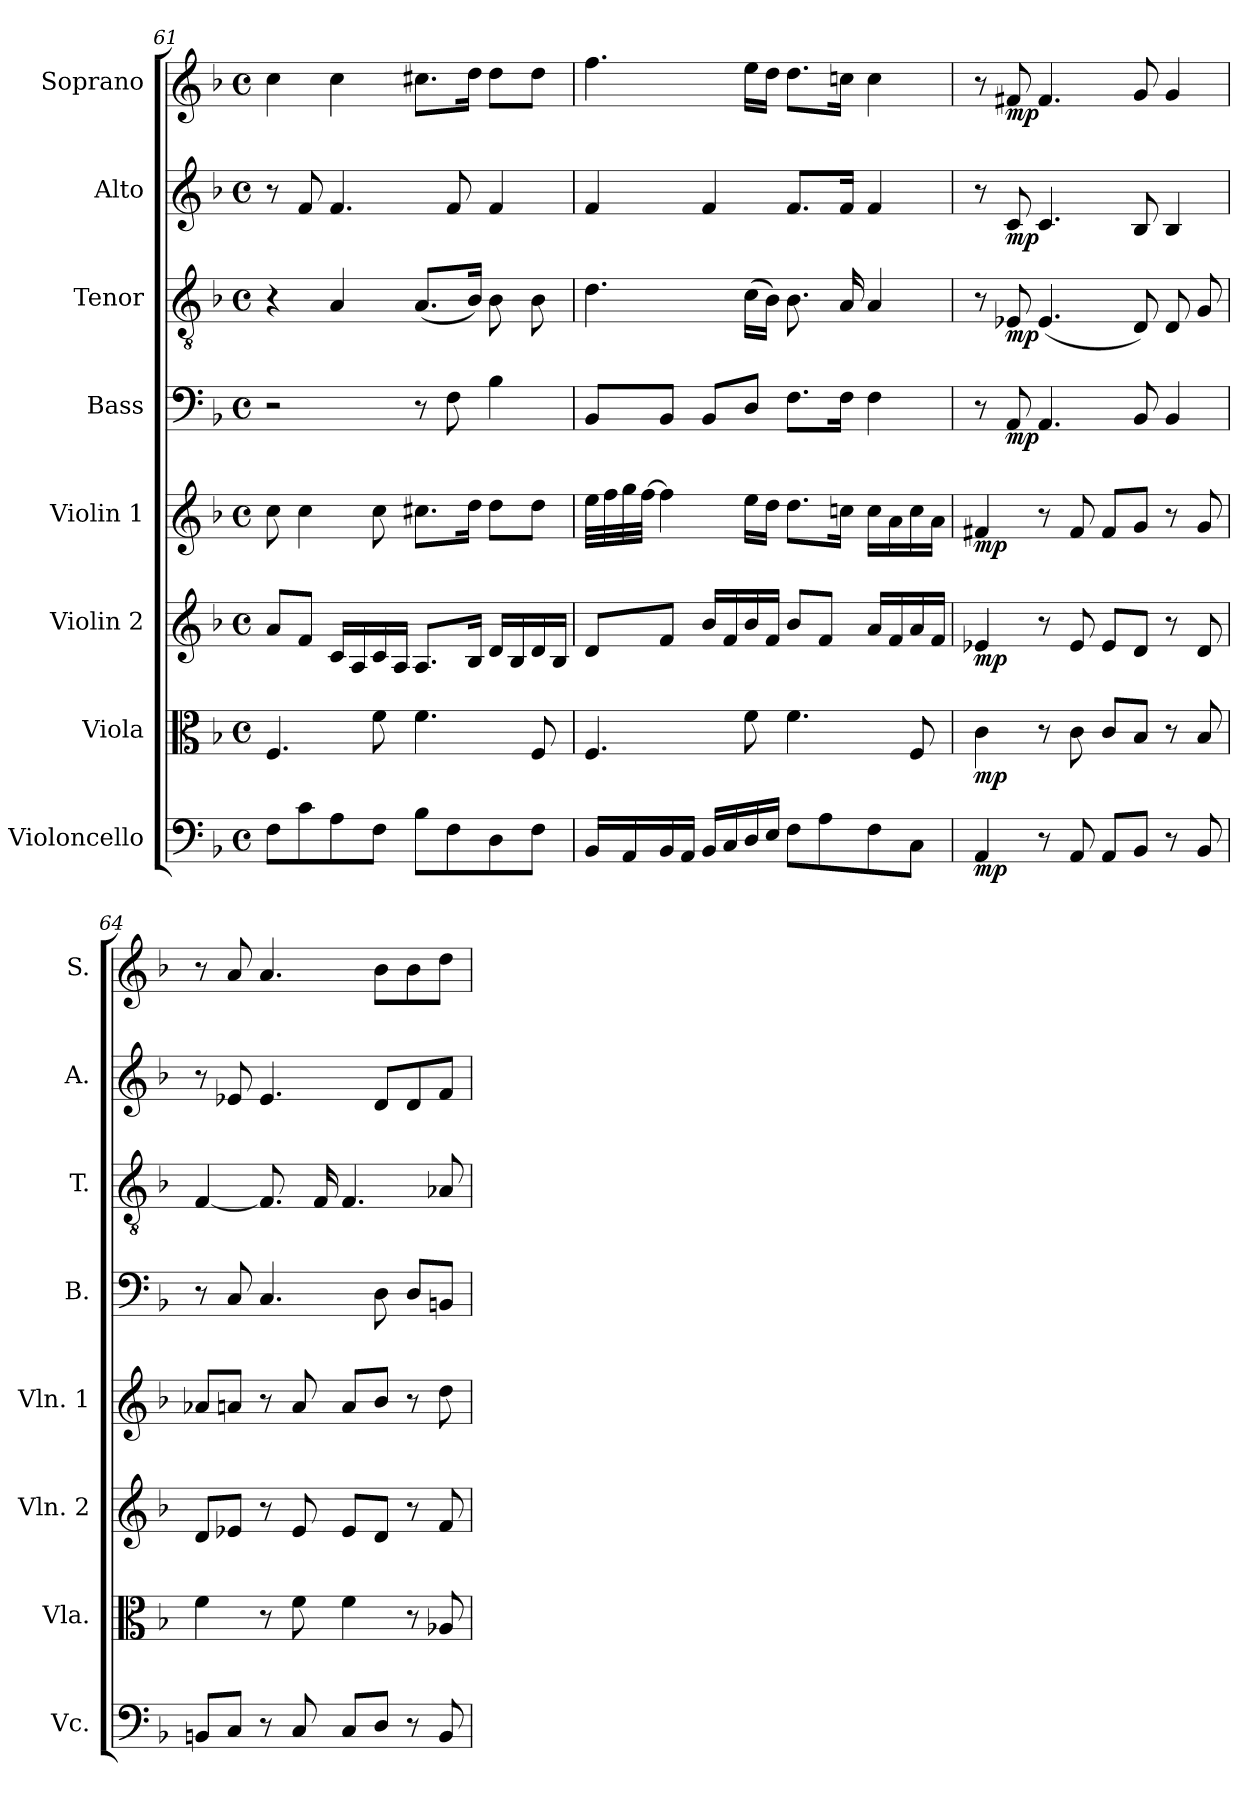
**kern	**dynam	**kern	**dynam	**kern	**dynam	**kern	**dynam	**kern	**dynam	**kern	**dynam	**kern	**dynam	**kern	**dynam
*part8	*part8	*part7	*part7	*part6	*part6	*part5	*part5	*part4	*part4	*part3	*part3	*part2	*part2	*part1	*part1
*staff8	*staff8	*staff7	*staff7	*staff6	*staff6	*staff5	*staff5	*staff4	*staff4	*staff3	*staff3	*staff2	*staff2	*staff1	*staff1
*I"Violoncello	*	*I"Viola	*	*I"Violin 2	*	*I"Violin 1	*	*I"Bass	*	*I"Tenor	*	*I"Alto	*	*I"Soprano	*
*I'Vc.	*	*I'Vla.	*	*I'Vln. 2	*	*I'Vln. 1	*	*I'B.	*	*I'T.	*	*I'A.	*	*I'S.	*
!!LO:PB:g=z
*clefF4	*	*clefC3	*	*clefG2	*	*clefG2	*	*clefF4	*	*clefGv2	*	*clefG2	*	*clefG2	*
*	*	*	*	*	*	*	*	*	*	*ITrd7c12	*	*	*	*	*
*k[b-]	*	*k[b-]	*	*k[b-]	*	*k[b-]	*	*k[b-]	*	*k[b-]	*	*k[b-]	*	*k[b-]	*
*F:	*	*F:	*	*F:	*	*F:	*	*F:	*	*F:	*	*F:	*	*F:	*
*M4/4	*	*M4/4	*	*M4/4	*	*M4/4	*	*M4/4	*	*M4/4	*	*M4/4	*	*M4/4	*
*met(c)	*	*met(c)	*	*met(c)	*	*met(c)	*	*met(c)	*	*met(c)	*	*met(c)	*	*met(c)	*
=61	=61	=61	=61	=61	=61	=61	=61	=61	=61	=61	=61	=61	=61	=61	=61
8Fi\L	.	4.Fi/	.	8ai/L	.	8cci\	.	2r	.	4r	.	8r	.	4cci\	.
8ci\	.	.	.	8fi/J	.	4cci\	.	.	.	.	.	8fi/	.	.	.
8Ai\	.	.	.	16ci/LL	.	.	.	.	.	4AAi/	.	4.fi/	.	4cci\	.
.	.	.	.	16Ai/	.	.	.	.	.	.	.	.	.	.	.
8Fi\J	.	8fi\	.	16ci/	.	8cci\	.	.	.	.	.	.	.	.	.
.	.	.	.	16Ai/JJ	.	.	.	.	.	.	.	.	.	.	.
8B-i\L	.	4.fi\	.	8.Ai/L	.	8.cc#Xi\L	.	8r	.	(8.AAi/L	.	.	.	8.cc#Xi\L	.
8Fi\	.	.	.	.	.	.	.	8Fi\	.	.	.	8fi/	.	.	.
.	.	.	.	16B-i/Jk	.	16ddi\Jk	.	.	.	16BB-i/Jk)	.	.	.	16ddi\Jk	.
8Di\	.	.	.	16di/LL	.	8ddi\L	.	4B-i\	.	8BB-i\	.	4fi/	.	8ddi\L	.
.	.	.	.	16B-i/	.	.	.	.	.	.	.	.	.	.	.
8Fi\J	.	8Fi/	.	16di/	.	8ddi\J	.	.	.	8BB-i\	.	.	.	8ddi\J	.
.	.	.	.	16B-i/JJ	.	.	.	.	.	.	.	.	.	.	.
=62	=62	=62	=62	=62	=62	=62	=62	=62	=62	=62	=62	=62	=62	=62	=62
16BB-i/LL	.	4.Fi/	.	8di/L	.	32eei\LLL	.	8BB-i/L	.	4.Di\	.	4fi/	.	4.ffi\	.
.	.	.	.	.	.	32ffi\	.	.	.	.	.	.	.	.	.
16AAi/	.	.	.	.	.	32ggi\	.	.	.	.	.	.	.	.	.
.	.	.	.	.	.	[>32ffi\JJJ	.	.	.	.	.	.	.	.	.
16BB-i/	.	.	.	8fi/J	.	4ffi\]	.	8BB-i/J	.	.	.	.	.	.	.
16AAi/JJ	.	.	.	.	.	.	.	.	.	.	.	.	.	.	.
16BB-i/LL	.	.	.	16b-i/LL	.	.	.	8BB-i/L	.	.	.	4fi/	.	.	.
16Ci/	.	.	.	16fi/	.	.	.	.	.	.	.	.	.	.	.
16Di/	.	8fi\	.	16b-i/	.	16eei\LL	.	8Di/J	.	(16Ci\LL	.	.	.	16eei\LL	.
16Ei/JJ	.	.	.	16fi/JJ	.	16ddi\JJ	.	.	.	16BB-i\JJ)	.	.	.	16ddi\JJ	.
8Fi\L	.	4.fi\	.	8b-i/L	.	8.ddi\L	.	8.Fi\L	.	8.BB-i\	.	8.fi/L	.	8.ddi\L	.
8Ai\	.	.	.	8fi/J	.	.	.	.	.	.	.	.	.	.	.
.	.	.	.	.	.	16ccni\Jk	.	16Fi\Jk	.	16AAi/	.	16fi/Jk	.	16ccni\Jk	.
8Fi\	.	.	.	16ai/LL	.	16cci\LL	.	4Fi\	.	4AAi/	.	4fi/	.	4cci\	.
.	.	.	.	16fi/	.	16ai\	.	.	.	.	.	.	.	.	.
8Ci\J	.	8Fi/	.	16ai/	.	16cci\	.	.	.	.	.	.	.	.	.
.	.	.	.	16fi/JJ	.	16ai\JJ	.	.	.	.	.	.	.	.	.
=63	=63	=63	=63	=63	=63	=63	=63	=63	=63	=63	=63	=63	=63	=63	=63
4AAi/	mp	4ci\	mp	4e-Xi/	mp	4f#Xi/	mp	8r	.	8r	.	8r	.	8r	.
.	.	.	.	.	.	.	.	8AAi/	mp	8EE-Xi/	mp	8ci/	mp	8f#Xi/	mp
8r	.	8r	.	8r	.	8r	.	4.AAi/	.	(4.EE-i/	.	4.ci/	.	4.f#i/	.
8AAi/	.	8ci\	.	8e-i/	.	8f#i/	.	.	.	.	.	.	.	.	.
8AAi/L	.	8ci/L	.	8e-i/L	.	8f#i/L	.	.	.	.	.	.	.	.	.
8BB-i/J	.	8B-i/J	.	8di/J	.	8gi/J	.	8BB-i/	.	8DDi/)	.	8B-i/	.	8gi/	.
8r	.	8r	.	8r	.	8r	.	4BB-i/	.	8DDi/	.	4B-i/	.	4gi/	.
8BB-i/	.	8B-i/	.	8di/	.	8gi/	.	.	.	8GGi/	.	.	.	.	.
!!LO:PB:g=z
=64	=64	=64	=64	=64	=64	=64	=64	=64	=64	=64	=64	=64	=64	=64	=64
8BBni/L	.	4fi\	.	8di/L	.	8a-Xi/L	.	8r	.	[<4FFi/	.	8r	.	8r	.
8Ci/J	.	.	.	8e-Xi/J	.	8ani/J	.	8Ci/	.	.	.	8e-Xi/	.	8ai/	.
8r	.	8r	.	8r	.	8r	.	4.Ci/	.	8.FFi/]	.	4.e-i/	.	4.ai/	.
8Ci/	.	8fi\	.	8e-i/	.	8ai/	.	.	.	.	.	.	.	.	.
.	.	.	.	.	.	.	.	.	.	16FFi/	.	.	.	.	.
8Ci/L	.	4fi\	.	8e-i/L	.	8ai/L	.	.	.	4.FFi/	.	.	.	.	.
8Di/J	.	.	.	8di/J	.	8b-i/J	.	8Di\	.	.	.	8di/L	.	8b-i\L	.
8r	.	8r	.	8r	.	8r	.	8Di/L	.	.	.	8di/	.	8b-i\	.
8BBi/	.	8A-Xi/	.	8fi/	.	8ddi\	.	8BBni/J	.	8AA-Xi/	.	8fi/J	.	8ddi\J	.
=	=	=	=	=	=	=	=	=	=	=	=	=	=	=	=
*-	*-	*-	*-	*-	*-	*-	*-	*-	*-	*-	*-	*-	*-	*-	*-
